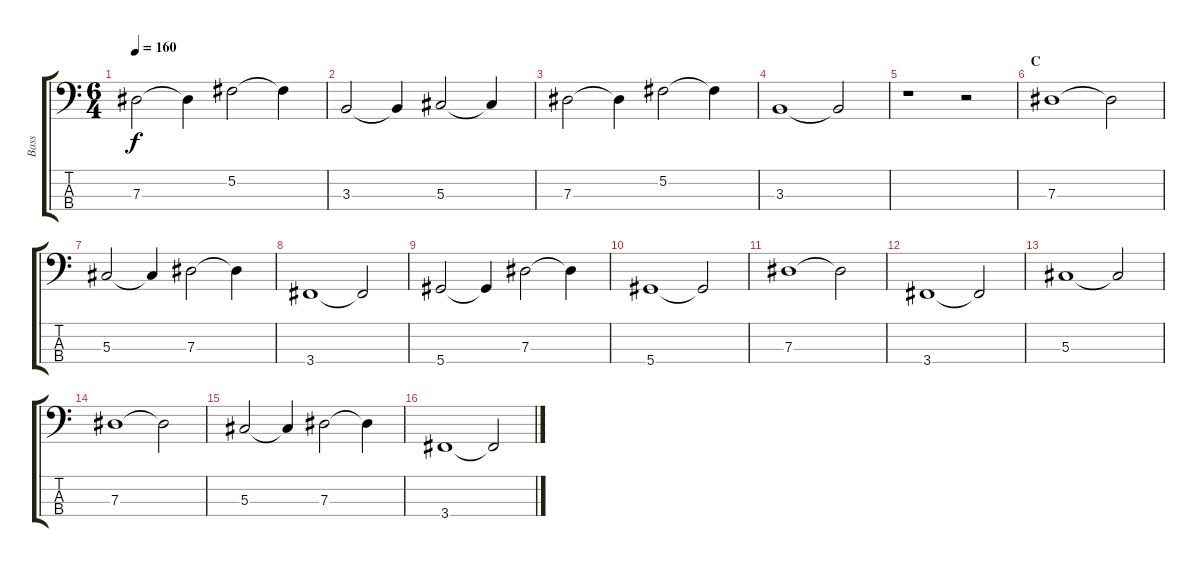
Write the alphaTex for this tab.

\track ("Bass" "Bass") {instrument electricbasspick}
\staff {score tabs}
\tuning (Gb2 Db2 Ab1 Eb1) {hide}
\ts (6 4)
\tempo 160
\clef f4
\ks c
7.3.2{dy f} 7.3{t}.4 5.2.2 5.2{t}.4 |
3.3.2 3.3{t}.4 5.3.2 5.3{t}.4 |
7.3.2 7.3{t}.4 5.2.2 5.2{t}.4 |
3.3.1 3.3{t}.2 |
r.1 r.2 |
\section ("" "C")
7.3.1 7.3{t}.2 |
5.3.2 5.3{t}.4 7.3.2 7.3{t}.4 |
3.4.1 3.4{t}.2 |
5.4.2 5.4{t}.4 7.3.2 7.3{t}.4 |
5.4.1 5.4{t}.2 |
7.3.1 7.3{t}.2 |
3.4.1 3.4{t}.2 |
5.3.1 5.3{t}.2 |
7.3.1 7.3{t}.2 |
5.3.2 5.3{t}.4 7.3.2 7.3{t}.4 |
3.4.1 3.4{t}.2
